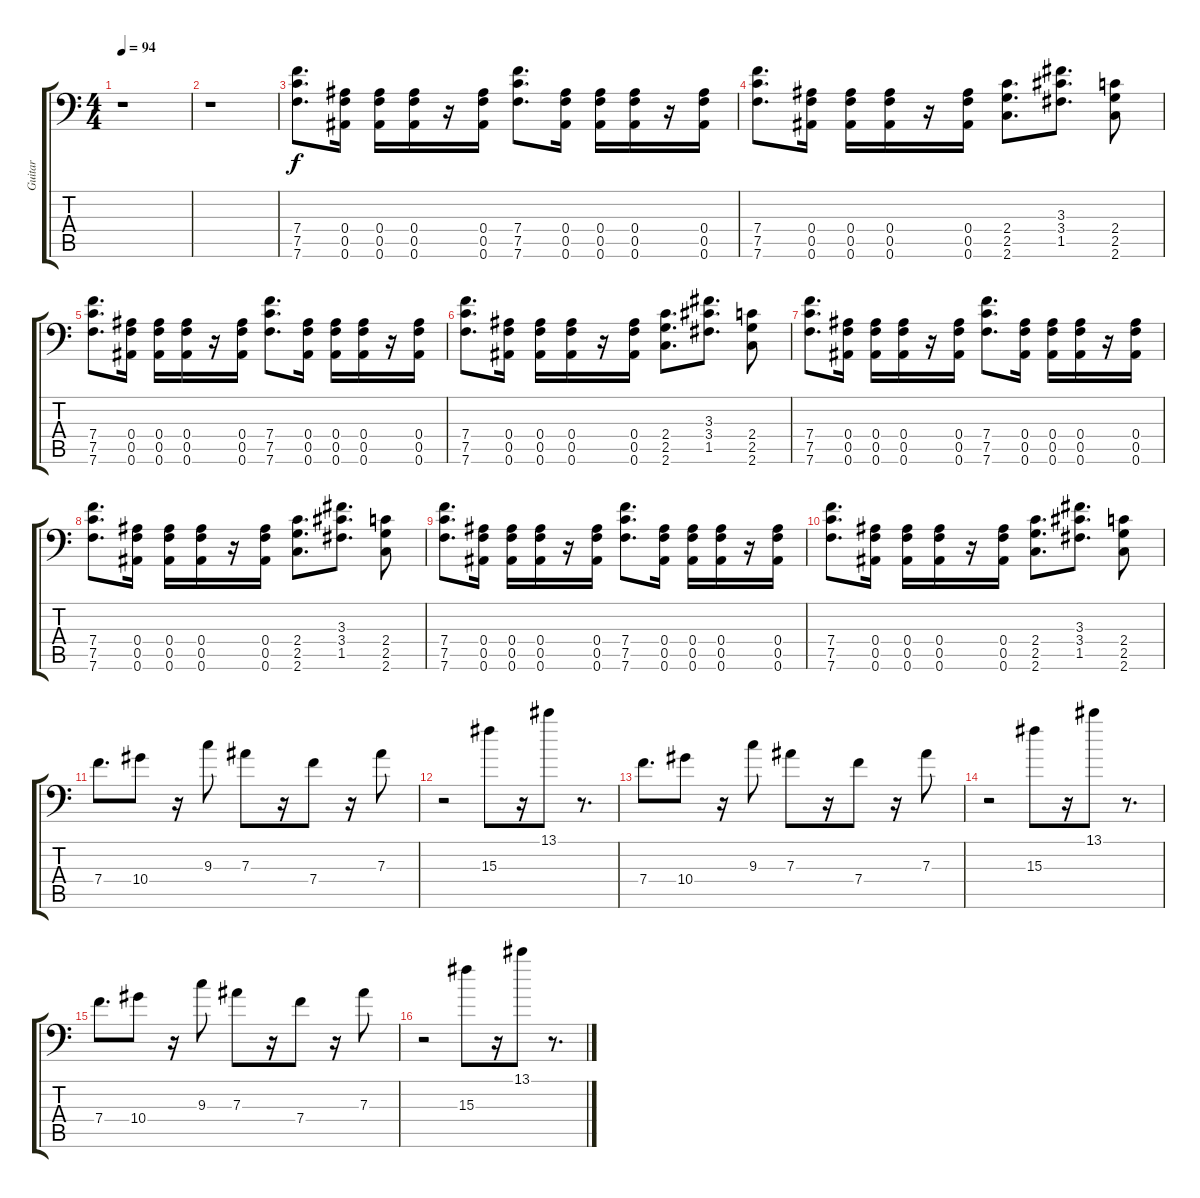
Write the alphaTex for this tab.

\track ("Guitar " "Guitar ") {instrument distortionguitar}
\staff {score tabs}
\tuning (C4 G3 Eb3 Bb2 F2 Bb1) {hide}
\ts (4 4)
\tempo 94
\clef f4
\ks c
r.1{txt "" dy f instrument distortionguitar} |
r.1 |
(7.4 7.5 7.6).8{d} (0.4 0.5 0.6).16 (0.4 0.5 0.6).16 (0.4 0.5 0.6).16 r.16 (0.4 0.5 0.6).16 (7.4 7.5 7.6).8{d} (0.4 0.5 0.6).16 (0.4 0.5 0.6).16 (0.4 0.5 0.6).16 r.16 (0.4 0.5 0.6).16 |
(7.4 7.5 7.6).8{d} (0.4 0.5 0.6).16 (0.4 0.5 0.6).16 (0.4 0.5 0.6).16 r.16 (0.4 0.5 0.6).16 (2.4 2.5 2.6).8{d} (3.3 3.4 1.5).8{d} (2.4 2.5 2.6).8 |
(7.4 7.5 7.6).8{d} (0.4 0.5 0.6).16 (0.4 0.5 0.6).16 (0.4 0.5 0.6).16 r.16 (0.4 0.5 0.6).16 (7.4 7.5 7.6).8{d} (0.4 0.5 0.6).16 (0.4 0.5 0.6).16 (0.4 0.5 0.6).16 r.16 (0.4 0.5 0.6).16 |
(7.4 7.5 7.6).8{d} (0.4 0.5 0.6).16 (0.4 0.5 0.6).16 (0.4 0.5 0.6).16 r.16 (0.4 0.5 0.6).16 (2.4 2.5 2.6).8{d} (3.3 3.4 1.5).8{d} (2.4 2.5 2.6).8 |
(7.4 7.5 7.6).8{d} (0.4 0.5 0.6).16 (0.4 0.5 0.6).16 (0.4 0.5 0.6).16 r.16 (0.4 0.5 0.6).16 (7.4 7.5 7.6).8{d} (0.4 0.5 0.6).16 (0.4 0.5 0.6).16 (0.4 0.5 0.6).16 r.16 (0.4 0.5 0.6).16 |
(7.4 7.5 7.6).8{d} (0.4 0.5 0.6).16 (0.4 0.5 0.6).16 (0.4 0.5 0.6).16 r.16 (0.4 0.5 0.6).16 (2.4 2.5 2.6).8{d} (3.3 3.4 1.5).8{d} (2.4 2.5 2.6).8 |
(7.4 7.5 7.6).8{d} (0.4 0.5 0.6).16 (0.4 0.5 0.6).16 (0.4 0.5 0.6).16 r.16 (0.4 0.5 0.6).16 (7.4 7.5 7.6).8{d} (0.4 0.5 0.6).16 (0.4 0.5 0.6).16 (0.4 0.5 0.6).16 r.16 (0.4 0.5 0.6).16 |
(7.4 7.5 7.6).8{d} (0.4 0.5 0.6).16 (0.4 0.5 0.6).16 (0.4 0.5 0.6).16 r.16 (0.4 0.5 0.6).16 (2.4 2.5 2.6).8{d} (3.3 3.4 1.5).8{d} (2.4 2.5 2.6).8 |
7.4.8{d instrument electricguitarclean} 10.4.8 r.16 9.3.8 7.3.8 r.16 7.4.8 r.16 7.3.8 |
r.2 15.3.8 r.16 13.1.8 r.8{d} |
7.4.8{d} 10.4.8 r.16 9.3.8 7.3.8 r.16 7.4.8 r.16 7.3.8 |
r.2 15.3.8 r.16 13.1.8 r.8{d} |
7.4.8{d} 10.4.8 r.16 9.3.8 7.3.8 r.16 7.4.8 r.16 7.3.8 |
r.2 15.3.8 r.16 13.1.8 r.8{d}
